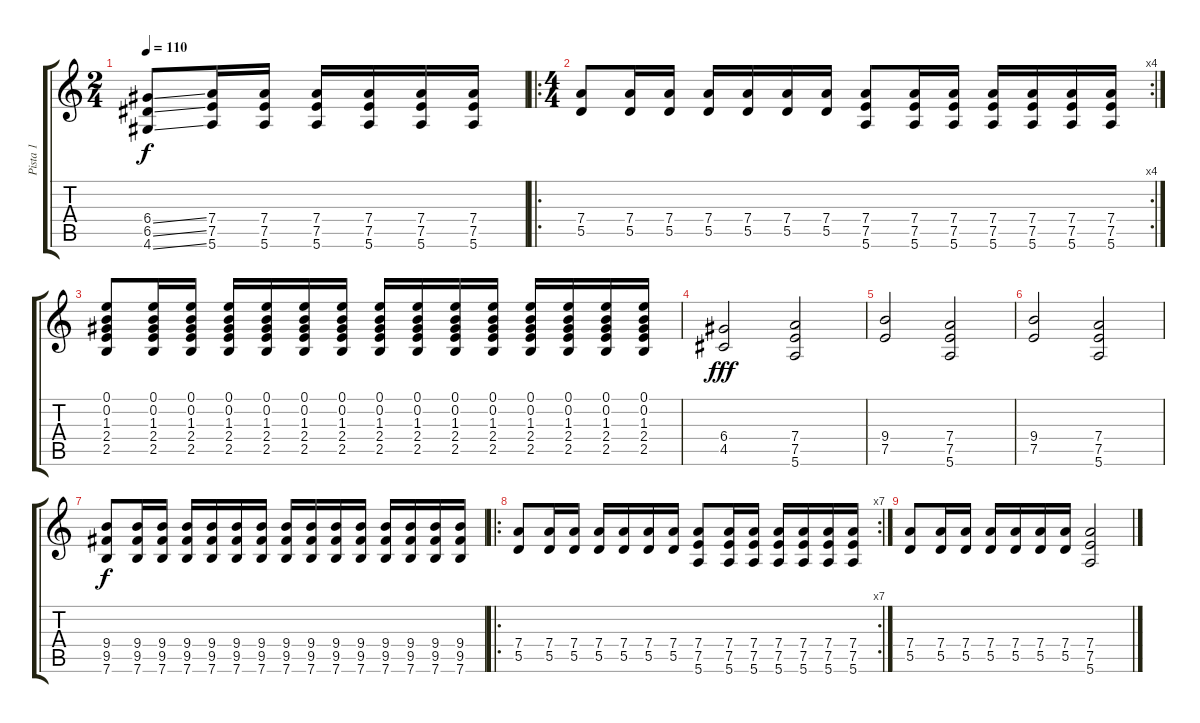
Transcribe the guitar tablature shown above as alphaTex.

\track ("Pista 1" "Pista 1") {instrument distortionguitar}
\staff {score tabs}
\tuning (E4 B3 G3 D3 A2 E2) {hide}
\ts (2 4)
\tempo 110
\clef g2
\ks c
(6.4{ss} 6.5{ss} 4.6{ss}).8{dy f} (7.4 7.5 5.6).16 (7.4 7.5 5.6).16 (7.4 7.5 5.6).16 (7.4 7.5 5.6).16 (7.4 7.5 5.6).16 (7.4 7.5 5.6).16 |
\ro
\rc 4
\ts (4 4)
(7.4 5.5).8 (7.4 5.5).16 (7.4 5.5).16 (7.4 5.5).16 (7.4 5.5).16 (7.4 5.5).16 (7.4 5.5).16 (7.4 7.5 5.6).8 (7.4 7.5 5.6).16 (7.4 7.5 5.6).16 (7.4 7.5 5.6).16 (7.4 7.5 5.6).16 (7.4 7.5 5.6).16 (7.4 7.5 5.6).16 |
(0.1 0.2 1.3 2.4 2.5).8 (0.1 0.2 1.3 2.4 2.5).16 (0.1 0.2 1.3 2.4 2.5).16 (0.1 0.2 1.3 2.4 2.5).16 (0.1 0.2 1.3 2.4 2.5).16 (0.1 0.2 1.3 2.4 2.5).16 (0.1 0.2 1.3 2.4 2.5).16 (0.1 0.2 1.3 2.4 2.5).16 (0.1 0.2 1.3 2.4 2.5).16 (0.1 0.2 1.3 2.4 2.5).16 (0.1 0.2 1.3 2.4 2.5).16 (0.1 0.2 1.3 2.4 2.5).16 (0.1 0.2 1.3 2.4 2.5).16 (0.1 0.2 1.3 2.4 2.5).16 (0.1 0.2 1.3 2.4 2.5).16 |
(6.4 4.5).2{dy fff} (7.4 7.5 5.6).2 |
(9.4 7.5).2 (7.4 7.5 5.6).2 |
(9.4 7.5).2 (7.4 7.5 5.6).2 |
(9.4 9.5 7.6).8{dy f} (9.4 9.5 7.6).16 (9.4 9.5 7.6).16 (9.4 9.5 7.6).16 (9.4 9.5 7.6).16 (9.4 9.5 7.6).16 (9.4 9.5 7.6).16 (9.4 9.5 7.6).16 (9.4 9.5 7.6).16 (9.4 9.5 7.6).16 (9.4 9.5 7.6).16 (9.4 9.5 7.6).16 (9.4 9.5 7.6).16 (9.4 9.5 7.6).16 (9.4 9.5 7.6).16 |
\ro
\rc 7
(7.4 5.5).8 (7.4 5.5).16 (7.4 5.5).16 (7.4 5.5).16 (7.4 5.5).16 (7.4 5.5).16 (7.4 5.5).16 (7.4 7.5 5.6).8 (7.4 7.5 5.6).16 (7.4 7.5 5.6).16 (7.4 7.5 5.6).16 (7.4 7.5 5.6).16 (7.4 7.5 5.6).16 (7.4 7.5 5.6).16 |
(7.4 5.5).8 (7.4 5.5).16 (7.4 5.5).16 (7.4 5.5).16 (7.4 5.5).16 (7.4 5.5).16 (7.4 5.5).16 (7.4 7.5 5.6).2{volume 0}
